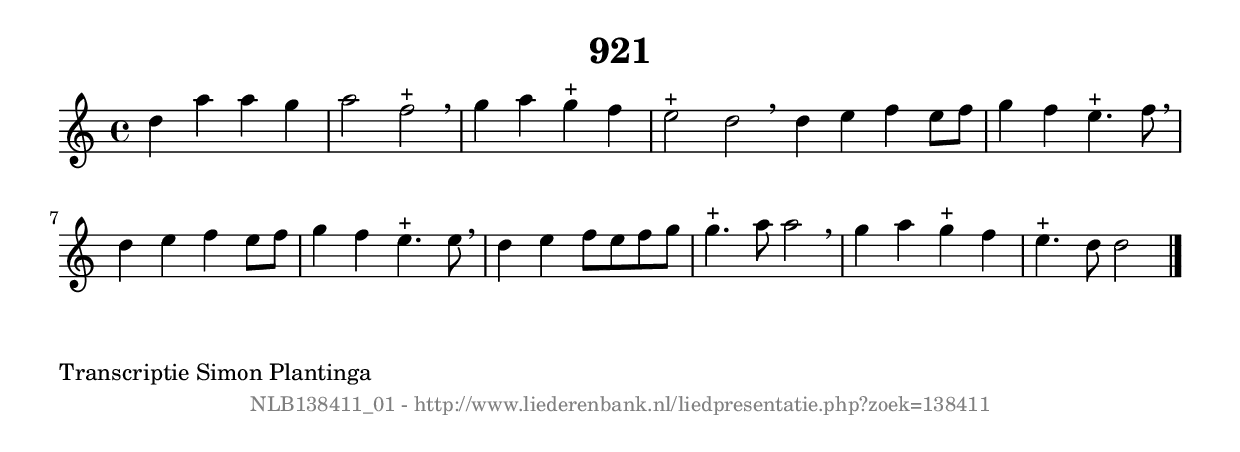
%
% produced by wce2krn 1.64 (7 June 2014)
%
\version"2.16"
#(append! paper-alist '(("long" . (cons (* 210 mm) (* 2000 mm)))))
#(set-default-paper-size "long")
sb = {\breathe}
mBreak = {\breathe }
bBreak = {\breathe }
x = {\once\override NoteHead #'style = #'cross }
gl=\glissando
itime={\override Staff.TimeSignature #'stencil = ##f }
ficta = {\once\set suggestAccidentals = ##t}
fine = {\once\override Score.RehearsalMark #'self-alignment-X = #1 \mark \markup {\italic{Fine}}}
dc = {\once\override Score.RehearsalMark #'self-alignment-X = #1 \mark \markup {\italic{D.C.}}}
dcf = {\once\override Score.RehearsalMark #'self-alignment-X = #1 \mark \markup {\italic{D.C. al Fine}}}
dcc = {\once\override Score.RehearsalMark #'self-alignment-X = #1 \mark \markup {\italic{D.C. al Coda}}}
ds = {\once\override Score.RehearsalMark #'self-alignment-X = #1 \mark \markup {\italic{D.S.}}}
dsf = {\once\override Score.RehearsalMark #'self-alignment-X = #1 \mark \markup {\italic{D.S. al Fine}}}
dsc = {\once\override Score.RehearsalMark #'self-alignment-X = #1 \mark \markup {\italic{D.S. al Coda}}}
pv = {\set Score.repeatCommands = #'((volta "1"))}
sv = {\set Score.repeatCommands = #'((volta "2"))}
tv = {\set Score.repeatCommands = #'((volta "3"))}
qv = {\set Score.repeatCommands = #'((volta "4"))}
xv = {\set Score.repeatCommands = #'((volta #f))}
\header{ tagline = ""
title = "921"
}
\score {{
\key d \dorian
\relative g'
{
\set melismaBusyProperties = #'()
\time 4/4
\tempo 4=120
\override Score.MetronomeMark #'transparent = ##t
\override Score.RehearsalMark #'break-visibility = #(vector #t #t #f)
d'4 a'4 a4 g4 | a2 f2^"+" \sb | g4 a4 g4^"+" f4 | e2^"+" d2 \bar ":|:" \bBreak
d4 e4 f4 e8 f8 | g4 f4 e4.^"+" f8 \sb | d4 e4 f4 e8 f8 | g4 f4 e4.^"+" e8 | \mBreak \bar "|"
d4 e4 f8 e8 f8 g8 | g4.^"+" a8 a2 \sb | g4 a4 g4^"+" f4 | e4.^"+" d8 d2 \bar "|."
 }}
 \midi { }
 \layout {
            indent = 0.0\cm
}
}
\markup { \wordwrap-string #" 
Transcriptie Simon Plantinga
"}
\markup { \vspace #0 } \markup { \with-color #grey \fill-line { \center-column { \smaller "NLB138411_01 - http://www.liederenbank.nl/liedpresentatie.php?zoek=138411" } } }
